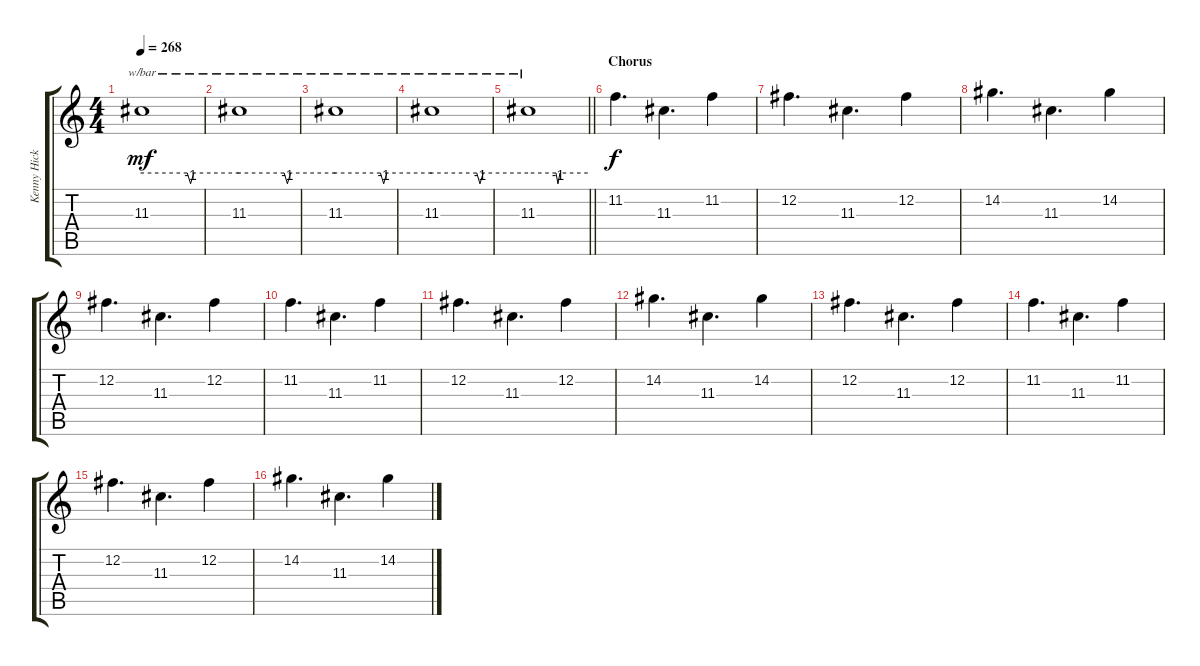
\track ("Kenny Hickey" "Kenny Hick") {instrument distortionguitar}
\staff {score tabs}
\tuning (B3 Gb3 D3 A2 E2 B1) {hide}
\ts (4 4)
\tempo 268
\clef g2
\ks c
11.3.1{tbe (custom default 0 0 28 0 30 -4 32 0 60 0) dy mf} |
11.3.1{tbe (custom default 0 0 28 0 30 -4 32 0 60 0)} |
11.3.1{tbe (custom default 0 0 28 0 30 -4 32 0 60 0)} |
11.3.1{tbe (custom default 0 0 28 0 30 -4 32 0 60 0)} |
\barLineRight lightlight
11.3.1{tbe (custom default 0 0 28 0 30 -4 32 0 60 0)} |
\section ("" "Chorus")
11.2.4{d dy f} 11.3.4{d} 11.2.4 |
12.2.4{d} 11.3.4{d} 12.2.4 |
14.2.4{d} 11.3.4{d} 14.2.4 |
12.2.4{d} 11.3.4{d} 12.2.4 |
11.2.4{d} 11.3.4{d} 11.2.4 |
12.2.4{d} 11.3.4{d} 12.2.4 |
14.2.4{d} 11.3.4{d} 14.2.4 |
12.2.4{d} 11.3.4{d} 12.2.4 |
11.2.4{d} 11.3.4{d} 11.2.4 |
12.2.4{d} 11.3.4{d} 12.2.4 |
14.2.4{d} 11.3.4{d} 14.2.4
